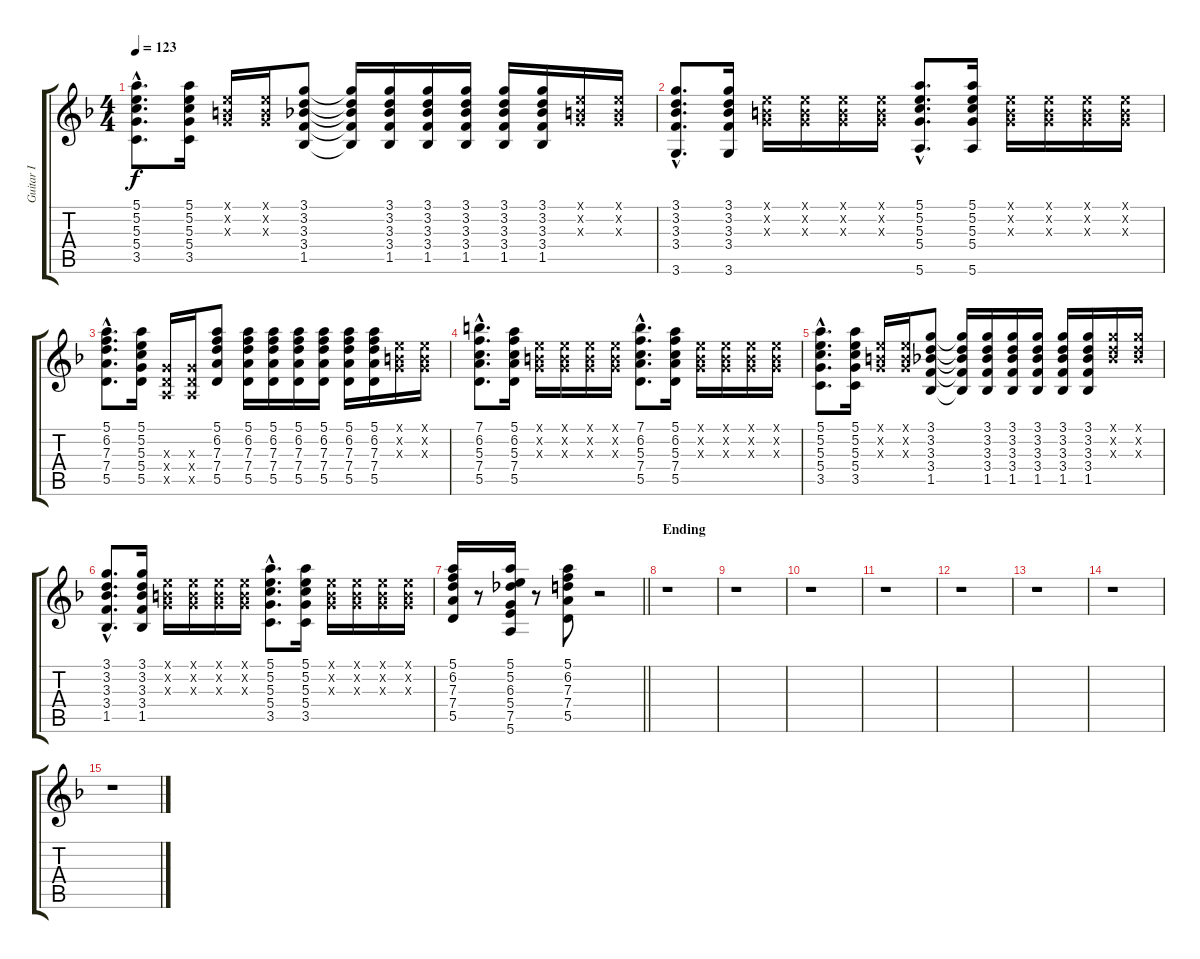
\track ("Guitar I" "Guitar I") {instrument acousticguitarsteel}
\staff {score tabs}
\tuning (E4 B3 G3 D3 A2 E2) {hide}
\ts (4 4)
\tempo 123
\clef g2
\ks dminor
(5.1{hac} 5.2{hac} 5.3{hac} 5.4{hac} 3.5{hac}).8{d dy f} (5.1 5.2 5.3 5.4 3.5).16 (0.1{x} 0.2{x} 0.3{x}).16 (0.1{x} 0.2{x} 0.3{x}).16 (3.1 3.2 3.3 3.4 1.5).8 (3.1{t} 3.2{t} 3.3{t} 3.4{t} 1.5{t}).16 (3.1 3.2 3.3 3.4 1.5).16 (3.1 3.2 3.3 3.4 1.5).16 (3.1 3.2 3.3 3.4 1.5).16 (3.1 3.2 3.3 3.4 1.5).16 (3.1 3.2 3.3 3.4 1.5).16 (0.1{x} 0.2{x} 0.3{x}).16 (0.1{x} 0.2{x} 0.3{x}).16 |
(3.1{hac} 3.2{hac} 3.3{hac} 3.4{hac} 3.6{hac}).8{d} (3.1 3.2 3.3 3.4 3.6).16 (0.1{x} 0.2{x} 0.3{x}).16 (0.1{x} 0.2{x} 0.3{x}).16 (0.1{x} 0.2{x} 0.3{x}).16 (0.1{x} 0.2{x} 0.3{x}).16 (5.1{hac} 5.2{hac} 5.3{hac} 5.4{hac} 5.6{hac}).8{d} (5.1 5.2 5.3 5.4 5.6).16 (0.1{x} 0.2{x} 0.3{x}).16 (0.1{x} 0.2{x} 0.3{x}).16 (0.1{x} 0.2{x} 0.3{x}).16 (0.1{x} 0.2{x} 0.3{x}).16 |
(5.1{hac} 6.2{hac} 7.3{hac} 7.4{hac} 5.5{hac}).8{d} (5.1 5.2 5.3 5.4 5.5).16 (0.3{x} 0.4{x} 0.5{x}).16 (0.3{x} 0.4{x} 0.5{x}).16 (5.1 6.2 7.3 7.4 5.5).8 (5.1 6.2 7.3 7.4 5.5).16 (5.1 6.2 7.3 7.4 5.5).16 (5.1 6.2 7.3 7.4 5.5).16 (5.1 6.2 7.3 7.4 5.5).16 (5.1 6.2 7.3 7.4 5.5).16 (5.1 6.2 7.3 7.4 5.5).16 (0.1{x} 0.2{x} 0.3{x}).16 (0.1{x} 0.2{x} 0.3{x}).16 |
(7.1{hac} 6.2{hac} 5.3{hac} 7.4{hac} 5.5{hac}).8{d} (5.1 6.2 5.3 7.4 5.5).16 (0.1{x} 0.2{x} 0.3{x}).16 (0.1{x} 0.2{x} 0.3{x}).16 (0.1{x} 0.2{x} 0.3{x}).16 (0.1{x} 0.2{x} 0.3{x}).16 (7.1{hac} 6.2{hac} 5.3{hac} 7.4{hac} 5.5{hac}).8{d} (5.1 6.2 5.3 7.4 5.5).16 (0.1{x} 0.2{x} 0.3{x}).16 (0.1{x} 0.2{x} 0.3{x}).16 (0.1{x} 0.2{x} 0.3{x}).16 (0.1{x} 0.2{x} 0.3{x}).16 |
(5.1{hac} 5.2{hac} 5.3{hac} 5.4{hac} 3.5{hac}).8{d} (5.1 5.2 5.3 5.4 3.5).16 (0.1{x} 0.2{x} 0.3{x}).16 (0.1{x} 0.2{x} 0.3{x}).16 (3.1 3.2 3.3 3.4 1.5).8 (3.1{t} 3.2{t} 3.3{t} 3.4{t} 1.5{t}).16 (3.1 3.2 3.3 3.4 1.5).16 (3.1 3.2 3.3 3.4 1.5).16 (3.1 3.2 3.3 3.4 1.5).16 (3.1 3.2 3.3 3.4 1.5).16 (3.1 3.2 3.3 3.4 1.5).16 (3.1{x} 3.2{x} 3.3{x}).16 (3.1{x} 3.2{x} 3.3{x}).16 |
(3.1{hac} 3.2{hac} 3.3{hac} 3.4{hac} 1.5{hac}).8{d} (3.1 3.2 3.3 3.4 1.5).16 (0.1{x} 0.2{x} 0.3{x}).16 (0.1{x} 0.2{x} 0.3{x}).16 (0.1{x} 0.2{x} 0.3{x}).16 (0.1{x} 0.2{x} 0.3{x}).16 (5.1{hac} 5.2{hac} 5.3{hac} 5.4{hac} 3.5{hac}).8{d} (5.1 5.2 5.3 5.4 3.5).16 (0.1{x} 0.2{x} 0.3{x}).16 (0.1{x} 0.2{x} 0.3{x}).16 (0.1{x} 0.2{x} 0.3{x}).16 (0.1{x} 0.2{x} 0.3{x}).16 |
\barLineRight lightlight
(5.1 6.2 7.3 7.4 5.5).16 r.8 (5.1 5.2 6.3 5.4 7.5 5.6).16 r.8 (5.1 6.2 7.3 7.4 5.5).8 r.2 |
\section ("" "Ending")
r.1 |
r.1 |
r.1 |
r.1 |
r.1 |
r.1 |
r.1 |
r.1
